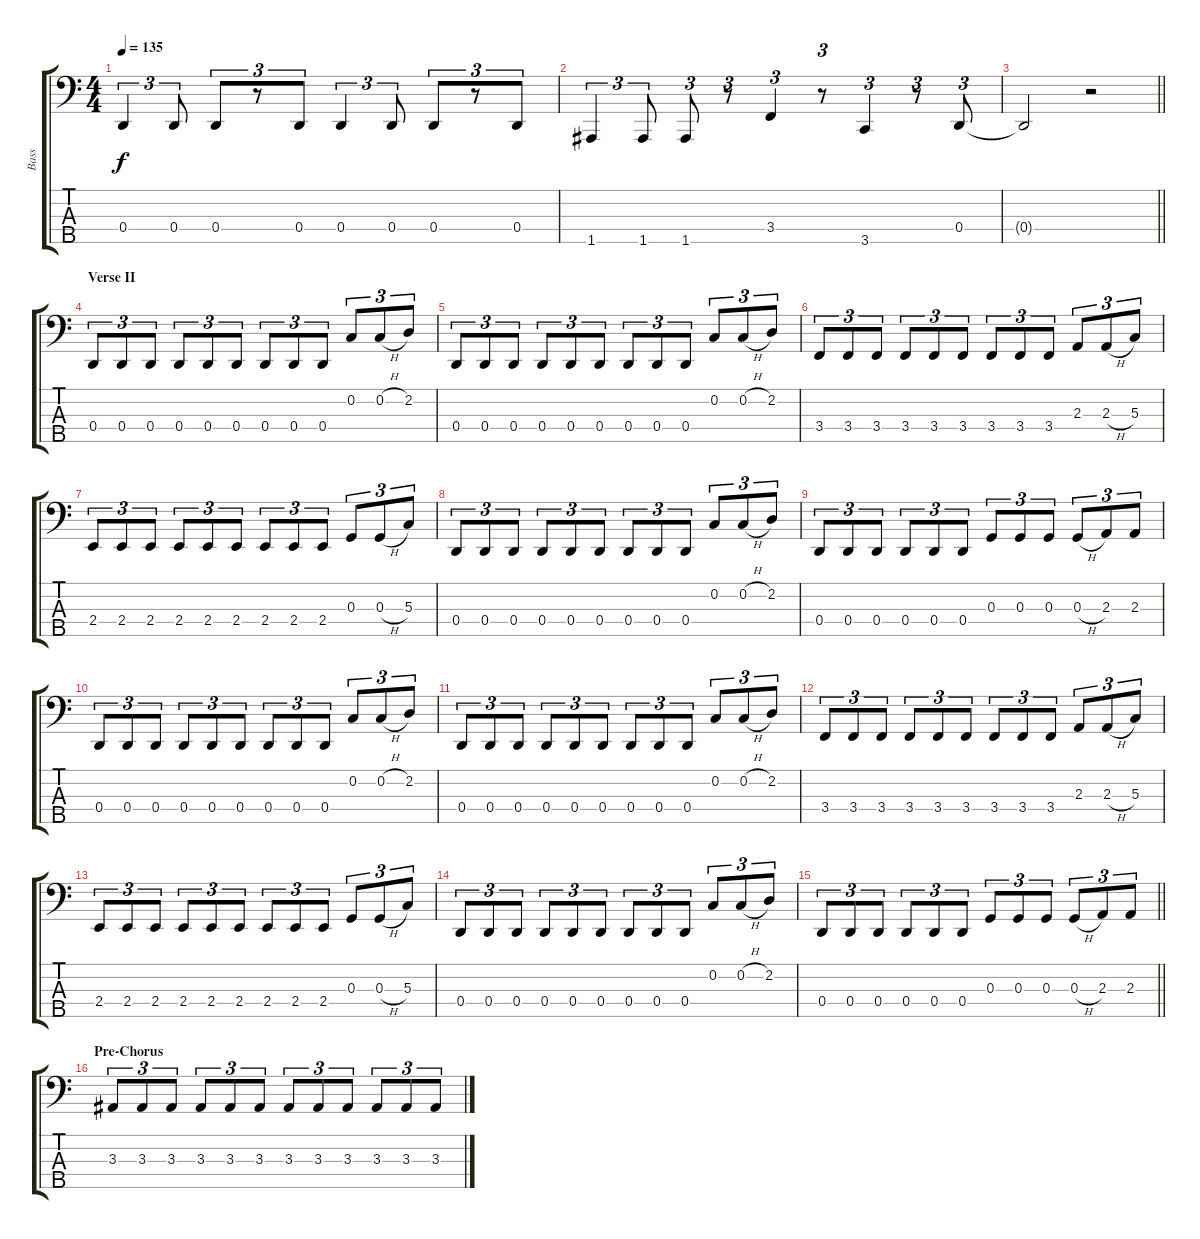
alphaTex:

\track ("Bass" "Bass") {instrument electricbassfinger}
\staff {score tabs}
\tuning (F2 C2 G1 D1 A0) {hide}
\ts (4 4)
\tempo 135
\clef f4
\ks c
0.4.4{tu (3 2) dy f} 0.4.8{tu (3 2)} 0.4.8{tu (3 2)} r.8{tu (3 2)} 0.4.8{tu (3 2)} 0.4.4{tu (3 2)} 0.4.8{tu (3 2)} 0.4.8{tu (3 2)} r.8{tu (3 2)} 0.4.8{tu (3 2)} |
1.5.4{tu (3 2)} 1.5.8{tu (3 2)} 1.5.8{tu (3 2)} r.8{tu (3 2)} 3.4.4{tu (3 2)} r.8{tu (3 2)} 3.5.4{tu (3 2)} r.8{tu (3 2)} 0.4.8{tu (3 2)} |
\barLineRight lightlight
0.4{t}.2 r.2 |
\section ("" "Verse II")
0.4.8{tu (3 2)} 0.4.8{tu (3 2)} 0.4.8{tu (3 2)} 0.4.8{tu (3 2)} 0.4.8{tu (3 2)} 0.4.8{tu (3 2)} 0.4.8{tu (3 2)} 0.4.8{tu (3 2)} 0.4.8{tu (3 2)} 0.2.8{tu (3 2)} 0.2{h}.8{tu (3 2)} 2.2.8{tu (3 2)} |
0.4.8{tu (3 2)} 0.4.8{tu (3 2)} 0.4.8{tu (3 2)} 0.4.8{tu (3 2)} 0.4.8{tu (3 2)} 0.4.8{tu (3 2)} 0.4.8{tu (3 2)} 0.4.8{tu (3 2)} 0.4.8{tu (3 2)} 0.2.8{tu (3 2)} 0.2{h}.8{tu (3 2)} 2.2.8{tu (3 2)} |
3.4.8{tu (3 2)} 3.4.8{tu (3 2)} 3.4.8{tu (3 2)} 3.4.8{tu (3 2)} 3.4.8{tu (3 2)} 3.4.8{tu (3 2)} 3.4.8{tu (3 2)} 3.4.8{tu (3 2)} 3.4.8{tu (3 2)} 2.3.8{tu (3 2)} 2.3{h}.8{tu (3 2)} 5.3.8{tu (3 2)} |
2.4.8{tu (3 2)} 2.4.8{tu (3 2)} 2.4.8{tu (3 2)} 2.4.8{tu (3 2)} 2.4.8{tu (3 2)} 2.4.8{tu (3 2)} 2.4.8{tu (3 2)} 2.4.8{tu (3 2)} 2.4.8{tu (3 2)} 0.3.8{tu (3 2)} 0.3{h}.8{tu (3 2)} 5.3.8{tu (3 2)} |
0.4.8{tu (3 2)} 0.4.8{tu (3 2)} 0.4.8{tu (3 2)} 0.4.8{tu (3 2)} 0.4.8{tu (3 2)} 0.4.8{tu (3 2)} 0.4.8{tu (3 2)} 0.4.8{tu (3 2)} 0.4.8{tu (3 2)} 0.2.8{tu (3 2)} 0.2{h}.8{tu (3 2)} 2.2.8{tu (3 2)} |
0.4.8{tu (3 2)} 0.4.8{tu (3 2)} 0.4.8{tu (3 2)} 0.4.8{tu (3 2)} 0.4.8{tu (3 2)} 0.4.8{tu (3 2)} 0.3.8{tu (3 2)} 0.3.8{tu (3 2)} 0.3.8{tu (3 2)} 0.3{h}.8{tu (3 2)} 2.3.8{tu (3 2)} 2.3.8{tu (3 2)} |
0.4.8{tu (3 2)} 0.4.8{tu (3 2)} 0.4.8{tu (3 2)} 0.4.8{tu (3 2)} 0.4.8{tu (3 2)} 0.4.8{tu (3 2)} 0.4.8{tu (3 2)} 0.4.8{tu (3 2)} 0.4.8{tu (3 2)} 0.2.8{tu (3 2)} 0.2{h}.8{tu (3 2)} 2.2.8{tu (3 2)} |
0.4.8{tu (3 2)} 0.4.8{tu (3 2)} 0.4.8{tu (3 2)} 0.4.8{tu (3 2)} 0.4.8{tu (3 2)} 0.4.8{tu (3 2)} 0.4.8{tu (3 2)} 0.4.8{tu (3 2)} 0.4.8{tu (3 2)} 0.2.8{tu (3 2)} 0.2{h}.8{tu (3 2)} 2.2.8{tu (3 2)} |
3.4.8{tu (3 2)} 3.4.8{tu (3 2)} 3.4.8{tu (3 2)} 3.4.8{tu (3 2)} 3.4.8{tu (3 2)} 3.4.8{tu (3 2)} 3.4.8{tu (3 2)} 3.4.8{tu (3 2)} 3.4.8{tu (3 2)} 2.3.8{tu (3 2)} 2.3{h}.8{tu (3 2)} 5.3.8{tu (3 2)} |
2.4.8{tu (3 2)} 2.4.8{tu (3 2)} 2.4.8{tu (3 2)} 2.4.8{tu (3 2)} 2.4.8{tu (3 2)} 2.4.8{tu (3 2)} 2.4.8{tu (3 2)} 2.4.8{tu (3 2)} 2.4.8{tu (3 2)} 0.3.8{tu (3 2)} 0.3{h}.8{tu (3 2)} 5.3.8{tu (3 2)} |
0.4.8{tu (3 2)} 0.4.8{tu (3 2)} 0.4.8{tu (3 2)} 0.4.8{tu (3 2)} 0.4.8{tu (3 2)} 0.4.8{tu (3 2)} 0.4.8{tu (3 2)} 0.4.8{tu (3 2)} 0.4.8{tu (3 2)} 0.2.8{tu (3 2)} 0.2{h}.8{tu (3 2)} 2.2.8{tu (3 2)} |
\barLineRight lightlight
0.4.8{tu (3 2)} 0.4.8{tu (3 2)} 0.4.8{tu (3 2)} 0.4.8{tu (3 2)} 0.4.8{tu (3 2)} 0.4.8{tu (3 2)} 0.3.8{tu (3 2)} 0.3.8{tu (3 2)} 0.3.8{tu (3 2)} 0.3{h}.8{tu (3 2)} 2.3.8{tu (3 2)} 2.3.8{tu (3 2)} |
\section ("" "Pre-Chorus")
3.3.8{tu (3 2)} 3.3.8{tu (3 2)} 3.3.8{tu (3 2)} 3.3.8{tu (3 2)} 3.3.8{tu (3 2)} 3.3.8{tu (3 2)} 3.3.8{tu (3 2)} 3.3.8{tu (3 2)} 3.3.8{tu (3 2)} 3.3.8{tu (3 2)} 3.3.8{tu (3 2)} 3.3.8{tu (3 2)}
